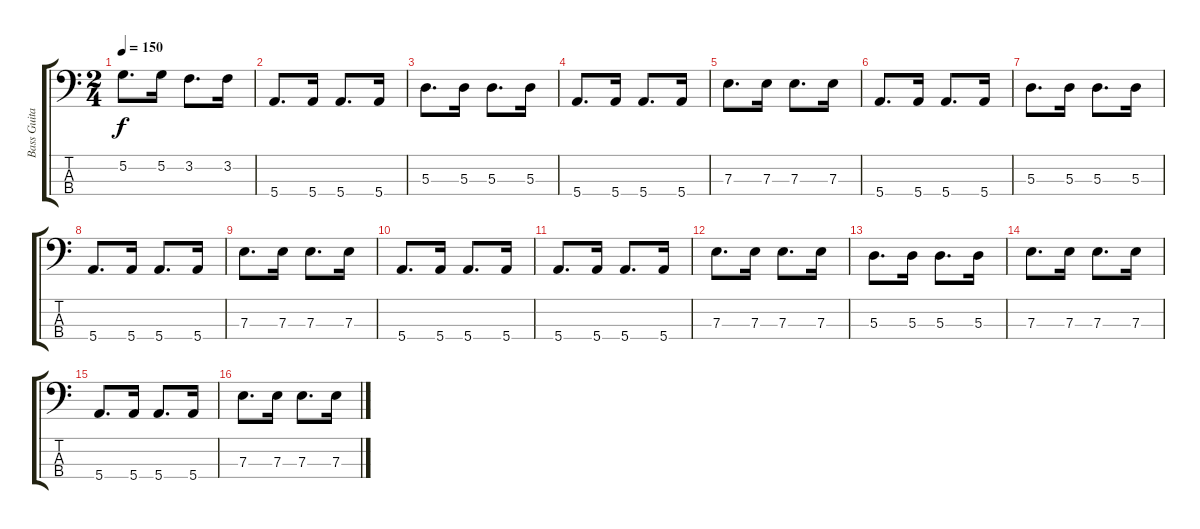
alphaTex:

\track ("Bass Guitara" "Bass Guita") {instrument electricbassfinger}
\staff {score tabs}
\tuning (G2 D2 A1 E1) {hide}
\ts (2 4)
\tempo 150
\clef f4
\ks aminor
5.2.8{d dy f} 5.2.16 3.2.8{d} 3.2.16 |
5.4.8{d} 5.4.16 5.4.8{d} 5.4.16 |
5.3.8{d} 5.3.16 5.3.8{d} 5.3.16 |
5.4.8{d} 5.4.16 5.4.8{d} 5.4.16 |
7.3.8{d} 7.3.16 7.3.8{d} 7.3.16 |
5.4.8{d} 5.4.16 5.4.8{d} 5.4.16 |
5.3.8{d} 5.3.16 5.3.8{d} 5.3.16 |
5.4.8{d} 5.4.16 5.4.8{d} 5.4.16 |
7.3.8{d} 7.3.16 7.3.8{d} 7.3.16 |
5.4.8{d} 5.4.16 5.4.8{d} 5.4.16 |
5.4.8{d} 5.4.16 5.4.8{d} 5.4.16 |
7.3.8{d} 7.3.16 7.3.8{d} 7.3.16 |
5.3.8{d} 5.3.16 5.3.8{d} 5.3.16 |
7.3.8{d} 7.3.16 7.3.8{d} 7.3.16 |
5.4.8{d} 5.4.16 5.4.8{d} 5.4.16 |
7.3.8{d} 7.3.16 7.3.8{d} 7.3.16
